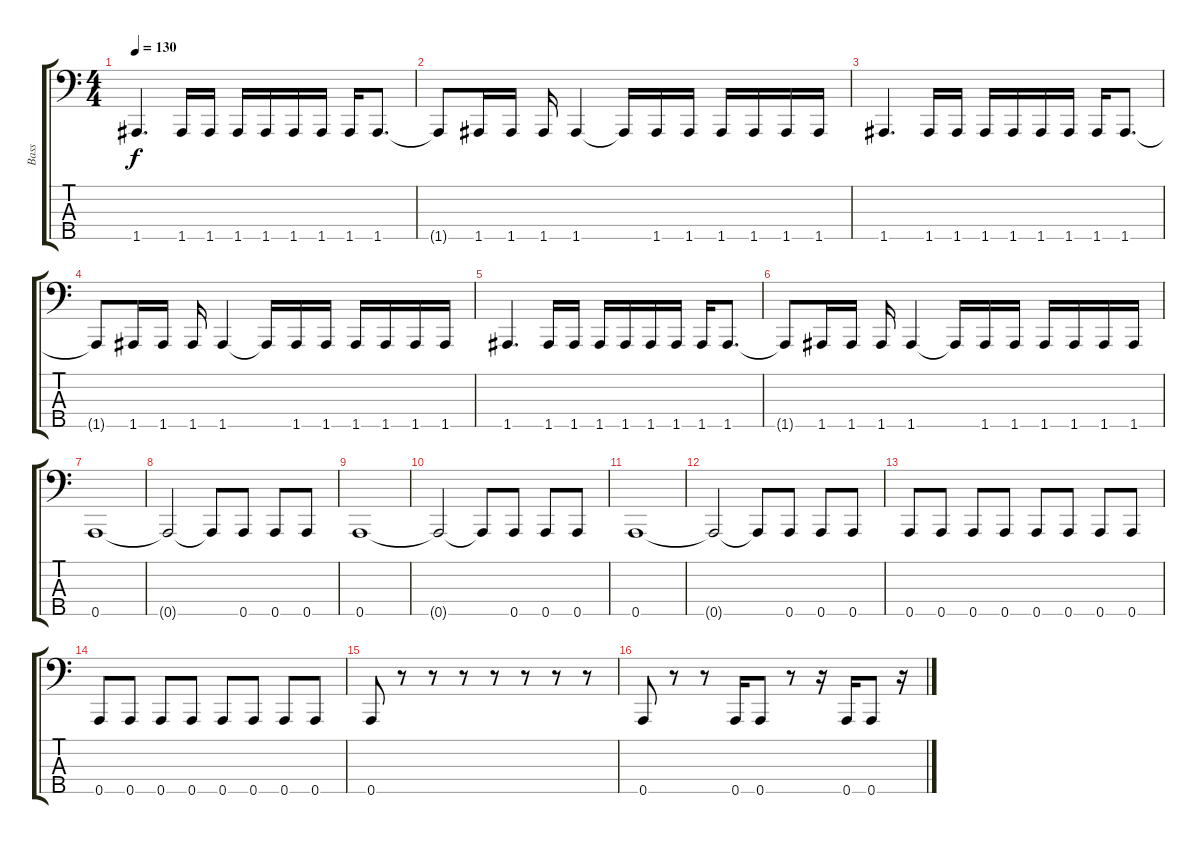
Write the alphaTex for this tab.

\track ("Bass" "Bass") {instrument electricbasspick}
\staff {score tabs}
\tuning (Gb2 D2 A1 E1 A0) {hide}
\ts (4 4)
\tempo 130
\clef f4
\ks c
1.5.4{d dy f} 1.5.16 1.5.16 1.5.16 1.5.16 1.5.16 1.5.16 1.5.16 1.5.8{d} |
1.5{t}.8 1.5.16 1.5.16 1.5.16 1.5.4 1.5{t}.16 1.5.16 1.5.16 1.5.16 1.5.16 1.5.16 1.5.16 |
1.5.4{d} 1.5.16 1.5.16 1.5.16 1.5.16 1.5.16 1.5.16 1.5.16 1.5.8{d} |
1.5{t}.8 1.5.16 1.5.16 1.5.16 1.5.4 1.5{t}.16 1.5.16 1.5.16 1.5.16 1.5.16 1.5.16 1.5.16 |
1.5.4{d} 1.5.16 1.5.16 1.5.16 1.5.16 1.5.16 1.5.16 1.5.16 1.5.8{d} |
1.5{t}.8 1.5.16 1.5.16 1.5.16 1.5.4 1.5{t}.16 1.5.16 1.5.16 1.5.16 1.5.16 1.5.16 1.5.16 |
0.5.1 |
0.5{t}.2 0.5{t}.8 0.5.8 0.5.8 0.5.8 |
0.5.1 |
0.5{t}.2 0.5{t}.8 0.5.8 0.5.8 0.5.8 |
0.5.1 |
0.5{t}.2 0.5{t}.8 0.5.8 0.5.8 0.5.8 |
0.5.8 0.5.8 0.5.8 0.5.8 0.5.8 0.5.8 0.5.8 0.5.8 |
0.5.8 0.5.8 0.5.8 0.5.8 0.5.8 0.5.8 0.5.8 0.5.8 |
0.5.8 r.8 r.8 r.8 r.8 r.8 r.8 r.8 |
0.5.8 r.8 r.8 0.5.16 0.5.8 r.8 r.16 0.5.16 0.5.8 r.16
